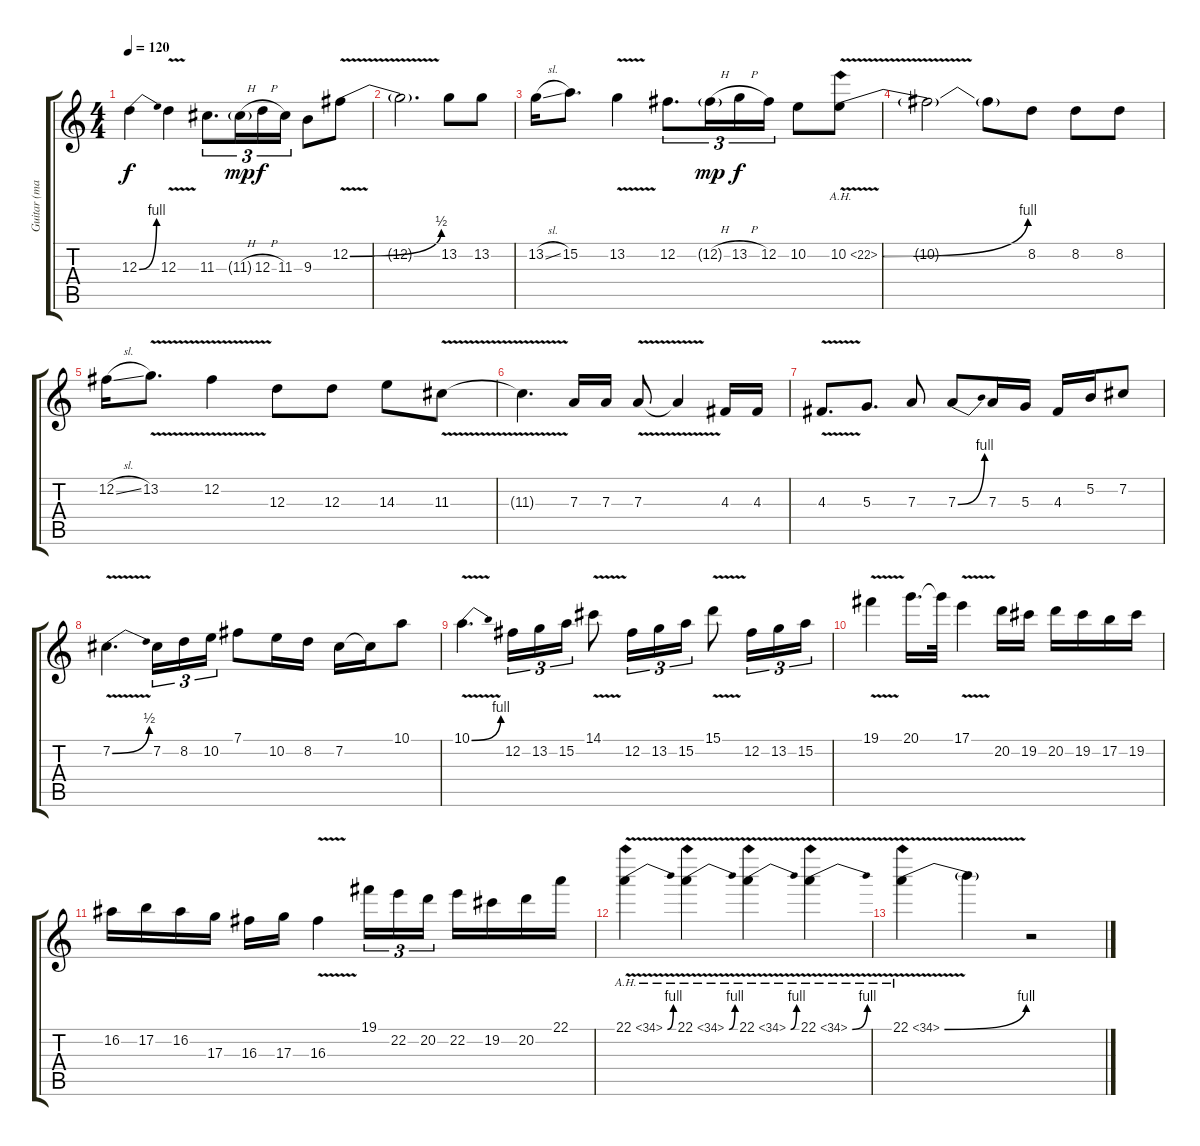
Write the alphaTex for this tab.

\track ("Guitar (main)" "Guitar (ma") {instrument distortionguitar}
\staff {score tabs}
\tuning (B3 Gb3 D3 A2 E2 B1) {hide}
\ts (4 4)
\tempo 120
\clef g2
\ks c
12.3{be (bend 0 0 60 4)}.4{dy f} 12.3{v}.4 11.3.8{d tu (3 2)} 11.3{h g}.16{tu (3 2) dy mp} 12.3{h}.16{tu (3 2) dy f} 11.3.16{tu (3 2)} 9.3.8 12.2{be (bend 0 0 60 2) v}.8 |
12.2{t}.2{d} 13.2.8 13.2.8 |
13.2{sl}.16 15.2.8{d} 13.2{v}.4 12.2.8{d tu (3 2)} 12.2{h g}.16{tu (3 2) dy mp} 13.2{h}.16{tu (3 2) dy f} 12.2.16{tu (3 2)} 10.2.8 10.2{be (bend 0 0 60 4) ah 12 v}.8 |
10.2{t}.2 10.2{t}.8 8.2.8 8.2.8 8.2.8 |
12.2{sl}.16 13.2{v}.8{d} 12.2{v}.4 12.3.8 12.3.8 14.3.8 11.3{v}.8 |
11.3{t}.4{d} 7.3.16 7.3.16 7.3{v}.8 7.3{t}.4 4.3.16 4.3.16 |
4.3{v}.8{d} 5.3.8{d} 7.3.8 7.3{be (bend 0 0 60 4)}.8 7.3.16 5.3.16 4.3.16 5.2.16 7.2.8 |
7.2{be (bend 0 0 60 2) v}.4{d} 7.2.16{tu (3 2)} 8.2.16{tu (3 2)} 10.2.16{tu (3 2)} 7.1.8 10.2.16 8.2.16 7.2.16 7.2{t}.16 10.1.8 |
10.1{be (bend 0 0 60 4) v}.4{d} 12.2.16{tu (3 2)} 13.2.16{tu (3 2)} 15.2.16{tu (3 2)} 14.1{v}.8 12.2.16{tu (3 2)} 13.2.16{tu (3 2)} 15.2.16{tu (3 2)} 15.1{v}.8 12.2.16{tu (3 2)} 13.2.16{tu (3 2)} 15.2.16{tu (3 2)} |
19.1{v}.4 20.1.16{d} 20.1{t}.32 17.1{v}.4 20.2.16 19.2.16 20.2.16 19.2.16 17.2.16 19.2.16 |
16.2.16 17.2.16 16.2.16 17.3.16 16.3.16 17.3.16 16.3{v}.4 19.1.16{tu (3 2)} 22.2.16{tu (3 2)} 20.2.16{tu (3 2)} 22.2.16 19.2.16 20.2.16 22.1.16 |
22.1{be (bend 0 0 60 4) ah 12 v}.4 22.1{be (bend 0 0 60 4) ah 12 v}.4 22.1{be (bend 0 0 60 4) ah 12 v}.4 22.1{be (bend 0 0 60 4) ah 12 v}.4 |
22.1{be (bend 0 0 60 4) ah 12 v}.4 22.1{t}.4 r.2
